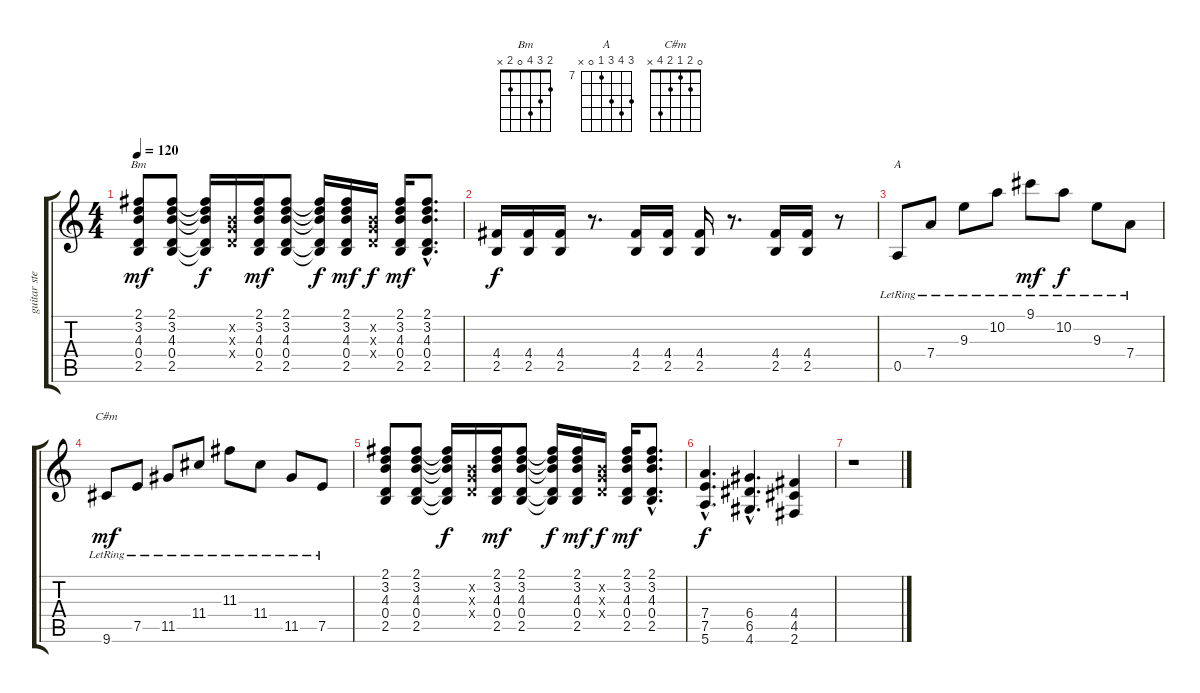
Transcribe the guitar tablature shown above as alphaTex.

\track ("guitar steel / over" "guitar ste") {instrument acousticguitarsteel}
\staff {score tabs}
\tuning (E4 B3 G3 D3 A2 E2) {hide}
\chord ("Bm" 2 3 4 0 2 x)
\chord ("A" 9 10 9 7 0 x) {firstfret 7}
\chord ("C#m" 0 2 1 2 4 x)
\ts (4 4)
\tempo 120
\clef g2
\ks c
(2.1 3.2 4.3 0.4 2.5).8{ch "Bm" dy mf} (2.1 3.2 4.3 0.4 2.5).8 (2.1{t} 3.2{t} 4.3{t} 0.4{t} 2.5{t}).16{dy f} (0.2{x} 0.3{x} 0.4{x}).16 (2.1 3.2 4.3 0.4 2.5).16{dy mf} (2.1 3.2 4.3 0.4 2.5).8 (2.1{t} 3.2{t} 4.3{t} 0.4{t} 2.5{t}).16{dy f} (2.1 3.2 4.3 0.4 2.5).16{dy mf} (0.2{x} 0.3{x} 0.4{x}).16{dy f} (2.1 3.2 4.3 0.4 2.5).16{dy mf} (2.1{hac} 3.2{hac} 4.3{hac} 0.4{hac} 2.5{hac}).8{d} |
(4.4 2.5).16{dy f} (4.4 2.5).16 (4.4 2.5).16 r.8{d} (4.4 2.5).16 (4.4 2.5).16 (4.4 2.5).16 r.8{d} (4.4 2.5).16 (4.4 2.5).16 r.8 |
0.5{lr}.8{ch "A"} 7.4{lr}.8 9.3{lr}.8 10.2{lr}.8 9.1{lr}.8{dy mf} 10.2{lr}.8{dy f} 9.3{lr}.8 7.4{lr}.8 |
9.6{lr}.8{ch "C#m" dy mf} 7.5{lr}.8 11.5{lr}.8 11.4{lr}.8 11.3{lr}.8 11.4{lr}.8 11.5{lr}.8 7.5{lr}.8 |
(2.1 3.2 4.3 0.4 2.5).8 (2.1 3.2 4.3 0.4 2.5).8 (2.1{t} 3.2{t} 4.3{t} 0.4{t} 2.5{t}).16{dy f} (0.2{x} 0.3{x} 0.4{x}).16 (2.1 3.2 4.3 0.4 2.5).16{dy mf} (2.1 3.2 4.3 0.4 2.5).8 (2.1{t} 3.2{t} 4.3{t} 0.4{t} 2.5{t}).16{dy f} (2.1 3.2 4.3 0.4 2.5).16{dy mf} (0.2{x} 0.3{x} 0.4{x}).16{dy f} (2.1 3.2 4.3 0.4 2.5).16{dy mf} (2.1{hac} 3.2{hac} 4.3{hac} 0.4{hac} 2.5{hac}).8{d} |
(7.4{hac} 7.5{hac} 5.6{hac}).4{d dy f} (6.4{hac} 6.5{hac} 4.6{hac}).4{d} (4.4 4.5 2.6).4 |
r.1
